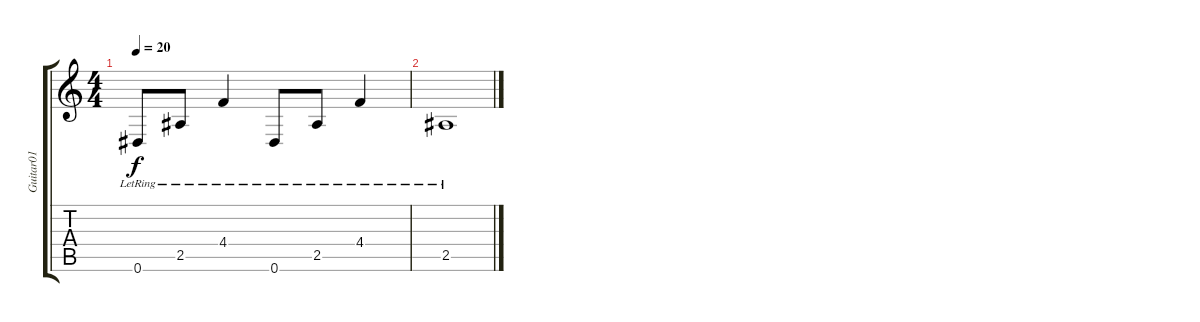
\track ("Guitar01" "Guitar01") {instrument electricguitarclean}
\staff {score tabs}
\tuning (Eb4 Bb3 Gb3 Db3 Ab2 Eb2) {hide}
\ts (4 4)
\tempo 20
\clef g2
\ks c
0.6{lr}.8{dy f} 2.5{lr}.8 4.4{lr}.4 0.6{lr}.8 2.5{lr}.8 4.4{lr}.4 |
2.5{lr}.1
